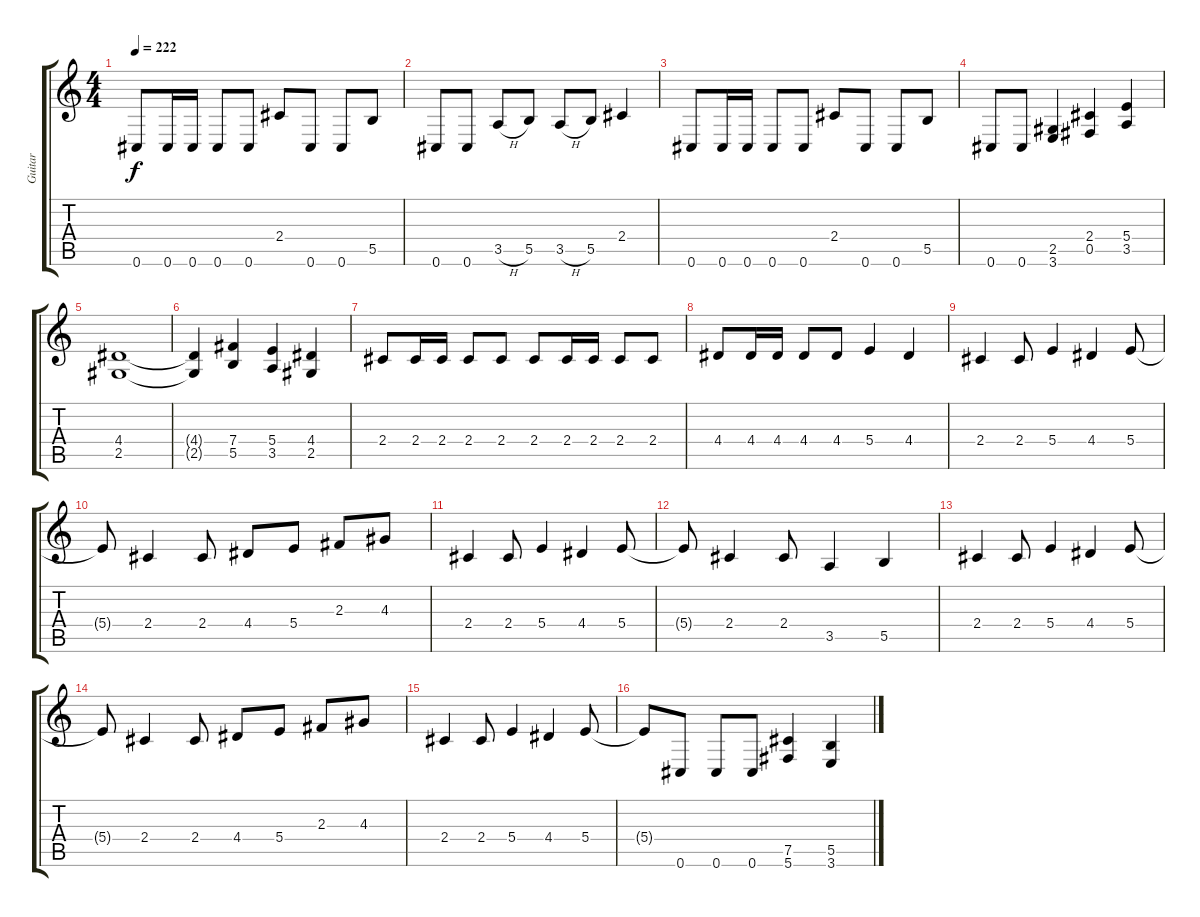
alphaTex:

\track ("Guitar" "Guitar") {instrument distortionguitar}
\staff {score tabs}
\tuning (Db4 Ab3 E3 B2 Gb2 Db2) {hide}
\ts (4 4)
\tempo 222
\clef g2
\ks c
0.6.8{dy f} 0.6.16 0.6.16 0.6.8 0.6.8 2.4.8 0.6.8 0.6.8 5.5.8 |
0.6.8 0.6.8 3.5{h}.8 5.5.8 3.5{h}.8 5.5.8 2.4.4 |
0.6.8 0.6.16 0.6.16 0.6.8 0.6.8 2.4.8 0.6.8 0.6.8 5.5.8 |
0.6.8 0.6.8 (2.5 3.6).4 (2.4 0.5).4 (5.4 3.5).4 |
(4.4 2.5).1 |
(4.4{t} 2.5{t}).4 (7.4 5.5).4 (5.4 3.5).4 (4.4 2.5).4 |
2.4.8 2.4.16 2.4.16 2.4.8 2.4.8 2.4.8 2.4.16 2.4.16 2.4.8 2.4.8 |
4.4.8 4.4.16 4.4.16 4.4.8 4.4.8 5.4.4 4.4.4 |
2.4.4 2.4.8 5.4.4 4.4.4 5.4.8 |
5.4{t}.8 2.4.4 2.4.8 4.4.8 5.4.8 2.3.8 4.3.8 |
2.4.4 2.4.8 5.4.4 4.4.4 5.4.8 |
5.4{t}.8 2.4.4 2.4.8 3.5.4 5.5.4 |
2.4.4 2.4.8 5.4.4 4.4.4 5.4.8 |
5.4{t}.8 2.4.4 2.4.8 4.4.8 5.4.8 2.3.8 4.3.8 |
2.4.4 2.4.8 5.4.4 4.4.4 5.4.8 |
5.4{t}.8 0.6.8 0.6.8 0.6.8 (7.5 5.6).4 (5.5 3.6).4
